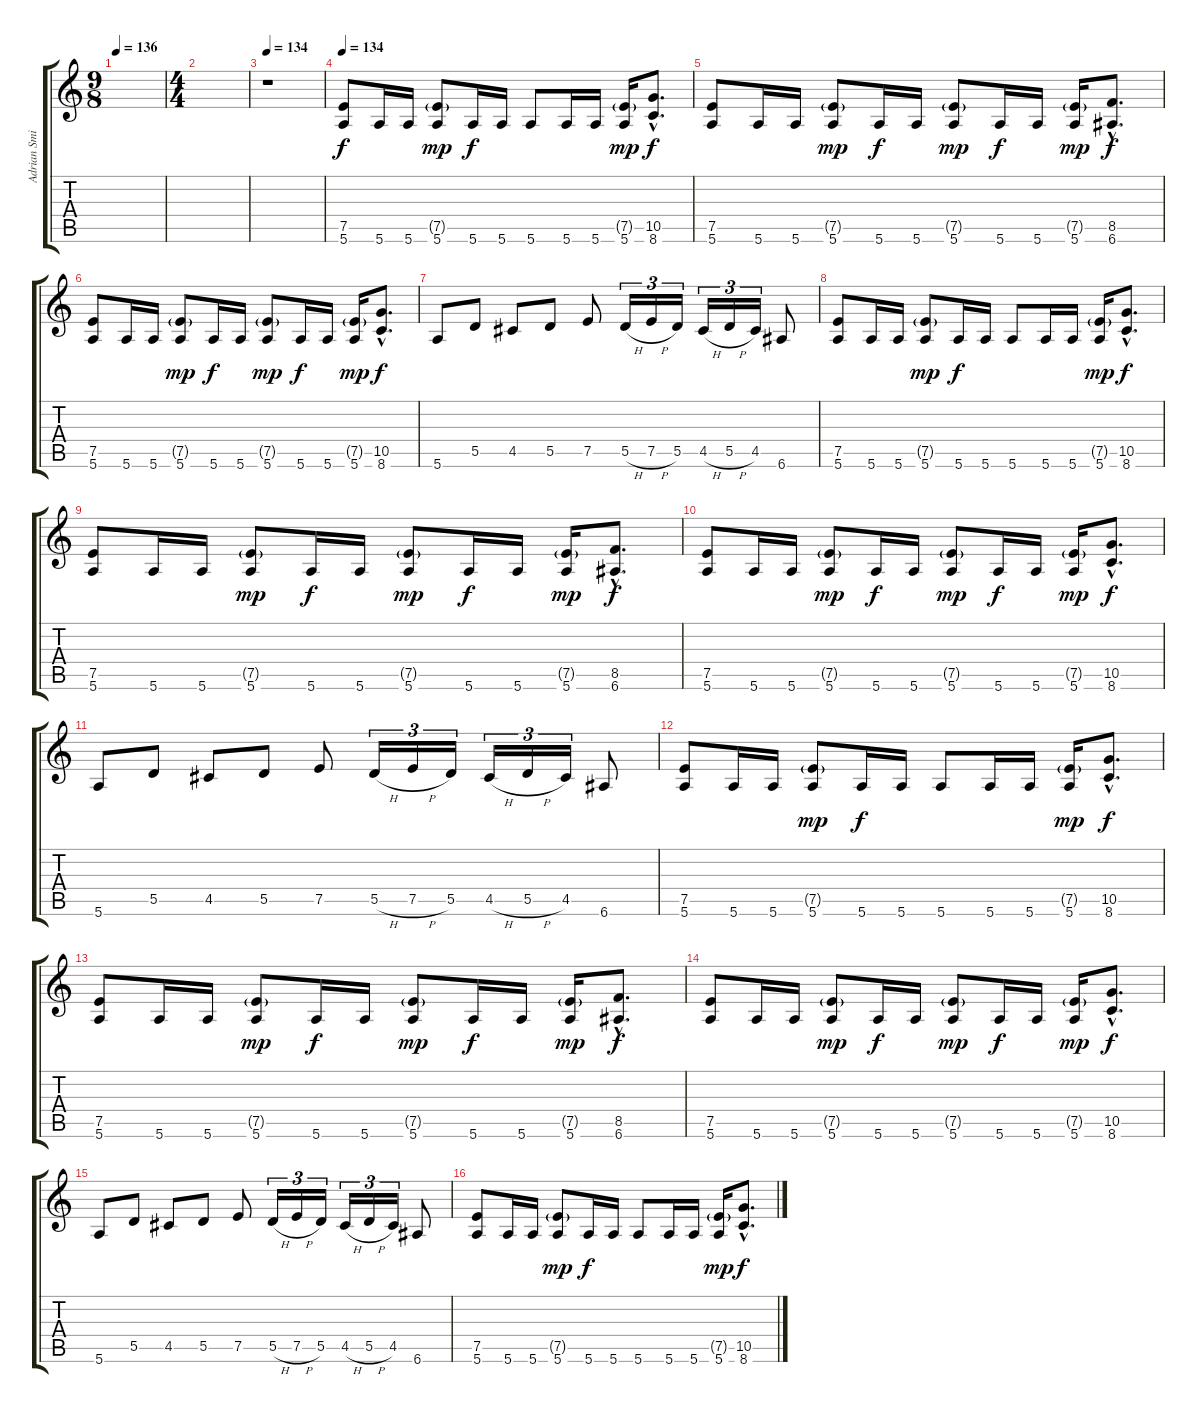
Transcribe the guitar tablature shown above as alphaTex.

\track ("Adrian Smith" "Adrian Smi") {instrument distortionguitar}
\staff {score tabs}
\tuning (E4 B3 G3 D3 A2 E2) {hide}
\ts (9 8)
\tempo 136
\clef g2
\ks c
|
\ts (4 4)
|
\tempo 134
r.1 |
\tempo 134
(7.5 5.6).8 5.6.16 5.6.16 (7.5{g} 5.6).8{dy mp} 5.6.16{dy f} 5.6.16 5.6.8 5.6.16 5.6.16 (7.5{g} 5.6).16{dy mp} (10.5{hac} 8.6{hac}).8{d dy f} |
(7.5 5.6).8 5.6.16 5.6.16 (7.5{g} 5.6).8{dy mp} 5.6.16{dy f} 5.6.16 (7.5{g} 5.6).8{dy mp} 5.6.16{dy f} 5.6.16 (7.5{g} 5.6).16{dy mp} (8.5{hac} 6.6{hac}).8{d dy f} |
(7.5 5.6).8 5.6.16 5.6.16 (7.5{g} 5.6).8{dy mp} 5.6.16{dy f} 5.6.16 (7.5{g} 5.6).8{dy mp} 5.6.16{dy f} 5.6.16 (7.5{g} 5.6).16{dy mp} (10.5{hac} 8.6{hac}).8{d dy f} |
5.6.8 5.5.8 4.5.8 5.5.8 7.5.8 5.5{h}.16{tu (3 2)} 7.5{h}.16{tu (3 2)} 5.5.16{tu (3 2)} 4.5{h}.16{tu (3 2)} 5.5{h}.16{tu (3 2)} 4.5.16{tu (3 2)} 6.6.8 |
(7.5 5.6).8 5.6.16 5.6.16 (7.5{g} 5.6).8{dy mp} 5.6.16{dy f} 5.6.16 5.6.8 5.6.16 5.6.16 (7.5{g} 5.6).16{dy mp} (10.5{hac} 8.6{hac}).8{d dy f} |
(7.5 5.6).8 5.6.16 5.6.16 (7.5{g} 5.6).8{dy mp} 5.6.16{dy f} 5.6.16 (7.5{g} 5.6).8{dy mp} 5.6.16{dy f} 5.6.16 (7.5{g} 5.6).16{dy mp} (8.5{hac} 6.6{hac}).8{d dy f} |
(7.5 5.6).8 5.6.16 5.6.16 (7.5{g} 5.6).8{dy mp} 5.6.16{dy f} 5.6.16 (7.5{g} 5.6).8{dy mp} 5.6.16{dy f} 5.6.16 (7.5{g} 5.6).16{dy mp} (10.5{hac} 8.6{hac}).8{d dy f} |
5.6.8 5.5.8 4.5.8 5.5.8 7.5.8 5.5{h}.16{tu (3 2)} 7.5{h}.16{tu (3 2)} 5.5.16{tu (3 2)} 4.5{h}.16{tu (3 2)} 5.5{h}.16{tu (3 2)} 4.5.16{tu (3 2)} 6.6.8 |
(7.5 5.6).8 5.6.16 5.6.16 (7.5{g} 5.6).8{dy mp} 5.6.16{dy f} 5.6.16 5.6.8 5.6.16 5.6.16 (7.5{g} 5.6).16{dy mp} (10.5{hac} 8.6{hac}).8{d dy f} |
(7.5 5.6).8 5.6.16 5.6.16 (7.5{g} 5.6).8{dy mp} 5.6.16{dy f} 5.6.16 (7.5{g} 5.6).8{dy mp} 5.6.16{dy f} 5.6.16 (7.5{g} 5.6).16{dy mp} (8.5{hac} 6.6{hac}).8{d dy f} |
(7.5 5.6).8 5.6.16 5.6.16 (7.5{g} 5.6).8{dy mp} 5.6.16{dy f} 5.6.16 (7.5{g} 5.6).8{dy mp} 5.6.16{dy f} 5.6.16 (7.5{g} 5.6).16{dy mp} (10.5{hac} 8.6{hac}).8{d dy f} |
5.6.8 5.5.8 4.5.8 5.5.8 7.5.8 5.5{h}.16{tu (3 2)} 7.5{h}.16{tu (3 2)} 5.5.16{tu (3 2)} 4.5{h}.16{tu (3 2)} 5.5{h}.16{tu (3 2)} 4.5.16{tu (3 2)} 6.6.8 |
(7.5 5.6).8 5.6.16 5.6.16 (7.5{g} 5.6).8{dy mp} 5.6.16{dy f} 5.6.16 5.6.8 5.6.16 5.6.16 (7.5{g} 5.6).16{dy mp} (10.5{hac} 8.6{hac}).8{d dy f}
